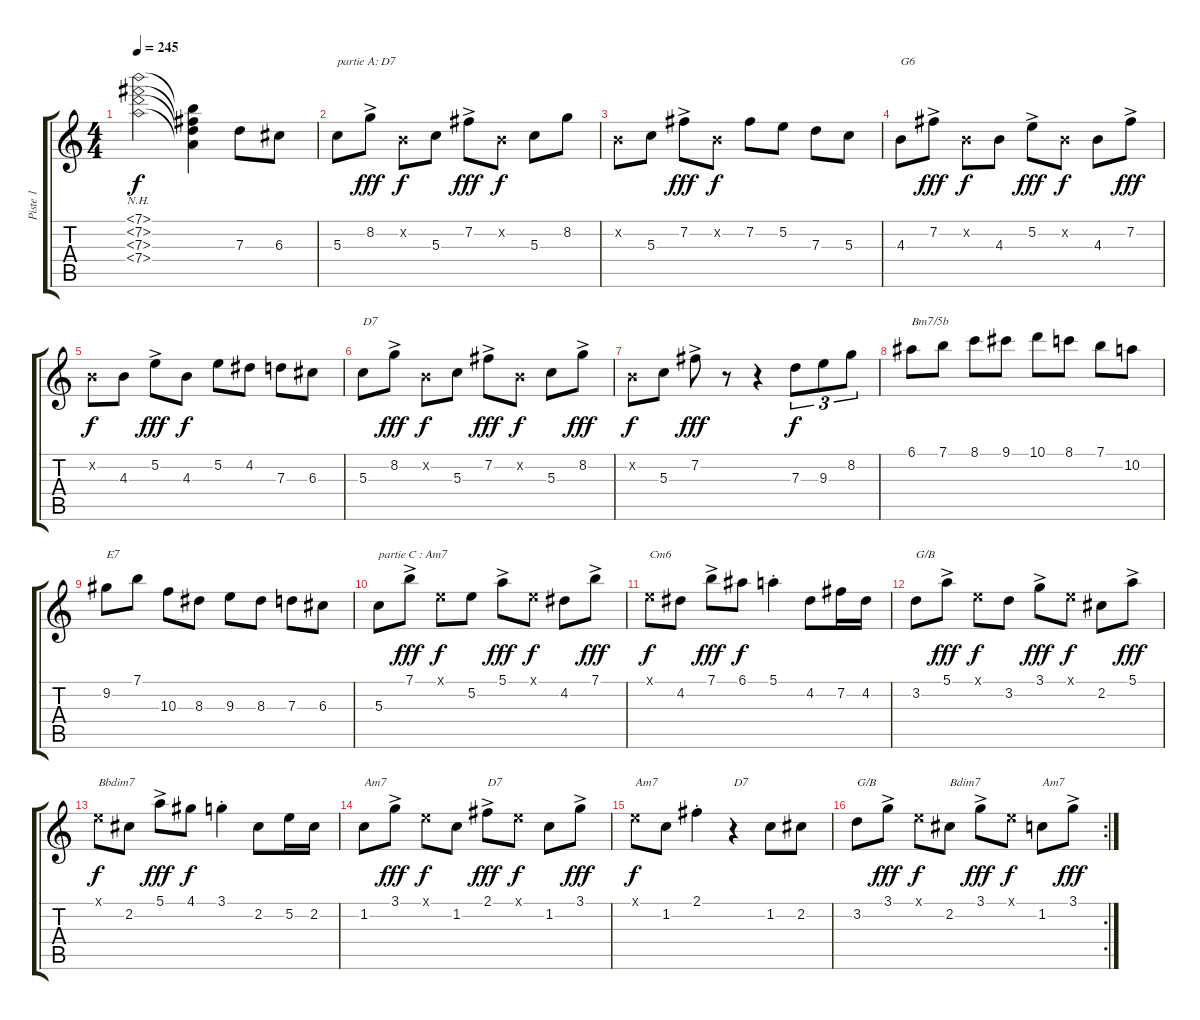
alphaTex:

\track ("Piste 1" "Piste 1") {instrument acousticguitarnylon}
\staff {score tabs}
\tuning (E4 B3 G3 D3 A2 E2) {hide}
\ts (4 4)
\tempo 245
\clef g2
\ks c
(7.1{nh} 7.2{nh} 7.3{nh} 7.4{nh}).2{dy f} (7.1{t} 7.2{t} 7.3{t} 7.4{t}).4 7.3.8 6.3.8 |
5.3.8{txt "partie A: D7"} 8.2{ac}.8{dy fff} 0.2{x}.8{dy f} 5.3.8 7.2{ac}.8{dy fff} 0.2{x}.8{dy f} 5.3.8 8.2.8 |
0.2{x}.8 5.3.8 7.2{ac}.8{dy fff} 0.2{x}.8{dy f} 7.2.8 5.2.8 7.3.8 5.3.8 |
4.3.8{txt "G6"} 7.2{ac}.8{dy fff} 0.2{x}.8{dy f} 4.3.8 5.2{ac}.8{dy fff} 0.2{x}.8{dy f} 4.3.8 7.2{ac}.8{dy fff} |
0.2{x}.8{dy f} 4.3.8 5.2{ac}.8{dy fff} 4.3.8{dy f} 5.2.8 4.2.8 7.3.8 6.3.8 |
5.3.8{txt "D7"} 8.2{ac}.8{dy fff} 0.2{x}.8{dy f} 5.3.8 7.2{ac}.8{dy fff} 0.2{x}.8{dy f} 5.3.8 8.2{ac}.8{dy fff} |
0.2{x}.8{dy f} 5.3.8 7.2{ac}.8{dy fff} r.8 r.4 7.3.8{tu (3 2) dy f} 9.3.8{tu (3 2)} 8.2.8{tu (3 2)} |
6.1.8{txt "Bm7/5b"} 7.1.8 8.1.8 9.1.8 10.1.8 8.1.8 7.1.8 10.2.8 |
9.2.8{txt "E7"} 7.1.8 10.3.8 8.3.8 9.3.8 8.3.8 7.3.8 6.3.8 |
5.3.8{txt "partie C : Am7"} 7.1{ac}.8{dy fff} 0.1{x}.8{dy f} 5.2.8 5.1{ac}.8{dy fff} 0.1{x}.8{dy f} 4.2.8 7.1{ac}.8{dy fff} |
0.1{x}.8{txt "Cm6" dy f} 4.2.8 7.1{ac}.8{dy fff} 6.1.8{dy f} 5.1{st}.4 4.2.8 7.2.16 4.2.16 |
3.2.8{txt "G/B"} 5.1{ac}.8{dy fff} 0.1{x}.8{dy f} 3.2.8 3.1{ac}.8{dy fff} 0.1{x}.8{dy f} 2.2.8 5.1{ac}.8{dy fff} |
0.1{x}.8{txt "Bbdim7" dy f} 2.2.8 5.1{ac}.8{dy fff} 4.1.8{dy f} 3.1{st}.4 2.2.8 5.2.16 2.2.16 |
1.2.8{txt "Am7"} 3.1{ac}.8{dy fff} 0.1{x}.8{dy f} 1.2.8 2.1{ac}.8{txt "D7" dy fff} 0.1{x}.8{dy f} 1.2.8 3.1{ac}.8{dy fff} |
0.1{x}.8{txt "Am7" dy f} 1.2.8 2.1{st}.4 r.4{txt "D7"} 1.2.8 2.2.8 |
\rc 2
3.2.8{txt "G/B"} 3.1{ac}.8{dy fff} 0.1{x}.8{dy f} 2.2.8{txt "Bdim7"} 3.1{ac}.8{dy fff} 0.1{x}.8{dy f} 1.2.8{txt "Am7"} 3.1{ac}.8{dy fff}
